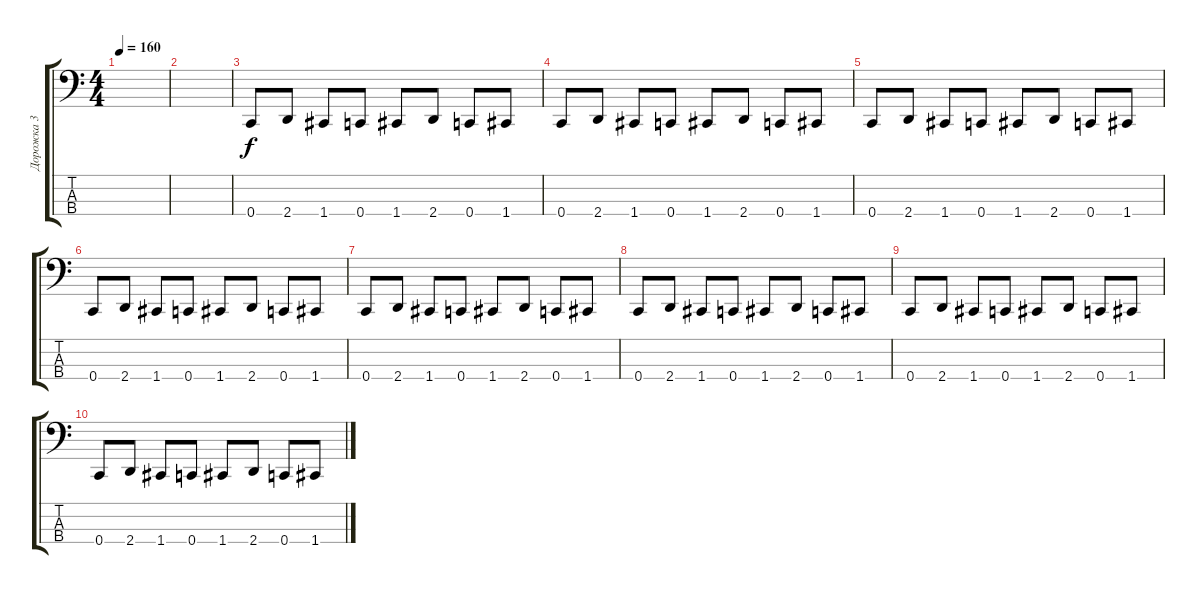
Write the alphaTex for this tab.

\track ("Дорожка 3" "Дорожка 3") {instrument electricbasspick}
\staff {score tabs}
\tuning (F2 C2 G1 C1) {hide}
\ts (4 4)
\tempo 160
\clef f4
\ks c
|
|
0.4.8 2.4.8 1.4.8 0.4.8 1.4.8 2.4.8 0.4.8 1.4.8 |
0.4.8 2.4.8 1.4.8 0.4.8 1.4.8 2.4.8 0.4.8 1.4.8 |
0.4.8 2.4.8 1.4.8 0.4.8 1.4.8 2.4.8 0.4.8 1.4.8 |
0.4.8 2.4.8 1.4.8 0.4.8 1.4.8 2.4.8 0.4.8 1.4.8 |
0.4.8 2.4.8 1.4.8 0.4.8 1.4.8 2.4.8 0.4.8 1.4.8 |
0.4.8 2.4.8 1.4.8 0.4.8 1.4.8 2.4.8 0.4.8 1.4.8 |
0.4.8 2.4.8 1.4.8 0.4.8 1.4.8 2.4.8 0.4.8 1.4.8 |
0.4.8 2.4.8 1.4.8 0.4.8 1.4.8 2.4.8 0.4.8 1.4.8
